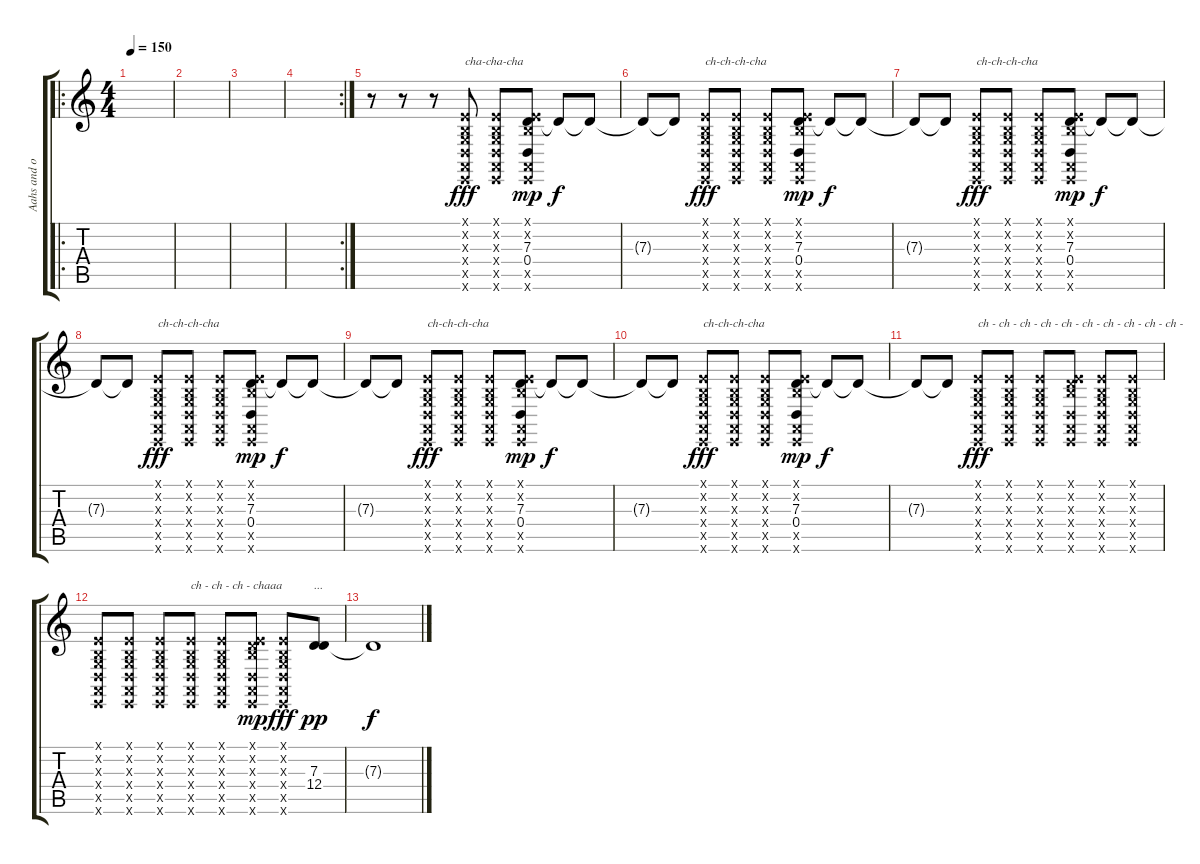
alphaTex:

\track ("Aahs and oohs" "Aahs and o") {instrument lead2sawtooth}
\staff {score tabs}
\tuning (E4 B3 G3 D3 A2 E2) {hide}
\ro
\ts (4 4)
\tempo 150
\clef g2
\ks c
|
|
|
\rc 2
|
r.8{volume 10} r.8 r.8 (0.1{x} 0.2{x} 0.3{x} 0.4{x} 0.5{x} 0.6{x}).8{txt "cha-cha-cha" dy fff} (0.1{x} 0.2{x} 0.3{x} 0.4{x} 0.5{x} 0.6{x}).8 (0.1{x} 0.2{x} 7.3 0.4 0.5{x} 0.6{x}).8{dy mp} 7.3{t}.8{dy f} 7.3{t}.8 |
7.3{t}.8{volume 12} 7.3{t}.8 (0.1{x} 0.2{x} 0.3{x} 0.4{x} 0.5{x} 0.6{x}).8{txt "ch-ch-ch-cha" dy fff} (0.1{x} 0.2{x} 0.3{x} 0.4{x} 0.5{x} 0.6{x}).8 (0.1{x} 0.2{x} 0.3{x} 0.4{x} 0.5{x} 0.6{x}).8 (0.1{x} 0.2{x} 7.3 0.4 0.5{x} 0.6{x}).8{dy mp} 7.3{t}.8{dy f} 7.3{t}.8 |
7.3{t}.8 7.3{t}.8{volume 12} (0.1{x} 0.2{x} 0.3{x} 0.4{x} 0.5{x} 0.6{x}).8{txt "ch-ch-ch-cha" dy fff} (0.1{x} 0.2{x} 0.3{x} 0.4{x} 0.5{x} 0.6{x}).8 (0.1{x} 0.2{x} 0.3{x} 0.4{x} 0.5{x} 0.6{x}).8 (0.1{x} 0.2{x} 7.3 0.4 0.5{x} 0.6{x}).8{dy mp} 7.3{t}.8{dy f} 7.3{t}.8 |
7.3{t}.8 7.3{t}.8 (0.1{x} 0.2{x} 0.3{x} 0.4{x} 0.5{x} 0.6{x}).8{txt "ch-ch-ch-cha" dy fff volume 13} (0.1{x} 0.2{x} 0.3{x} 0.4{x} 0.5{x} 0.6{x}).8 (0.1{x} 0.2{x} 0.3{x} 0.4{x} 0.5{x} 0.6{x}).8 (0.1{x} 0.2{x} 7.3 0.4 0.5{x} 0.6{x}).8{dy mp} 7.3{t}.8{dy f} 7.3{t}.8 |
7.3{t}.8 7.3{t}.8 (0.1{x} 0.2{x} 0.3{x} 0.4{x} 0.5{x} 0.6{x}).8{txt "ch-ch-ch-cha" dy fff} (0.1{x} 0.2{x} 0.3{x} 0.4{x} 0.5{x} 0.6{x}).8{volume 14} (0.1{x} 0.2{x} 0.3{x} 0.4{x} 0.5{x} 0.6{x}).8 (0.1{x} 0.2{x} 7.3 0.4 0.5{x} 0.6{x}).8{dy mp} 7.3{t}.8{dy f} 7.3{t}.8 |
7.3{t}.8 7.3{t}.8{volume 16} (0.1{x} 0.2{x} 0.3{x} 0.4{x} 0.5{x} 0.6{x}).8{txt "ch-ch-ch-cha" dy fff} (0.1{x} 0.2{x} 0.3{x} 0.4{x} 0.5{x} 0.6{x}).8 (0.1{x} 0.2{x} 0.3{x} 0.4{x} 0.5{x} 0.6{x}).8 (0.1{x} 0.2{x} 7.3 0.4 0.5{x} 0.6{x}).8{dy mp} 7.3{t}.8{dy f} 7.3{t}.8 |
7.3{t}.8 7.3{t}.8 (0.1{x} 0.2{x} 0.3{x} 0.4{x} 0.5{x} 0.6{x}).8{txt "ch - ch - ch - ch - ch - ch - ch - ch - ch - ch -" dy fff} (0.1{x} 0.2{x} 0.3{x} 0.4{x} 0.5{x} 0.6{x}).8{volume 16} (0.1{x} 0.2{x} 0.3{x} 0.4{x} 0.5{x} 0.6{x}).8 (0.1{x} 0.2{x} 7.3{x} 0.4{x} 0.5{x} 0.6{x}).8 (0.1{x} 0.2{x} 0.3{x} 0.4{x} 0.5{x} 0.6{x}).8 (0.1{x} 0.2{x} 0.3{x} 0.4{x} 0.5{x} 0.6{x}).8 |
(0.1{x} 0.2{x} 0.3{x} 0.4{x} 0.5{x} 0.6{x}).8 (0.1{x} 0.2{x} 0.3{x} 0.4{x} 0.5{x} 0.6{x}).8 (0.1{x} 0.2{x} 0.3{x} 0.4{x} 0.5{x} 0.6{x}).8 (0.1{x} 0.2{x} 0.3{x} 0.4{x} 0.5{x} 0.6{x}).8{txt "ch - ch - ch - chaaa"} (0.1{x} 0.2{x} 0.3{x} 0.4{x} 0.5{x} 0.6{x}).8 (0.1{x} 0.2{x} 7.3{x} 0.4{x} 0.5{x} 0.6{x}).8{dy mp} (0.1{x} 0.2{x} 0.3{x} 0.4{x} 0.5{x} 0.6{x}).8{dy fff} (7.3 12.4).8{txt "..." dy pp} |
7.3{t}.1{dy f}
